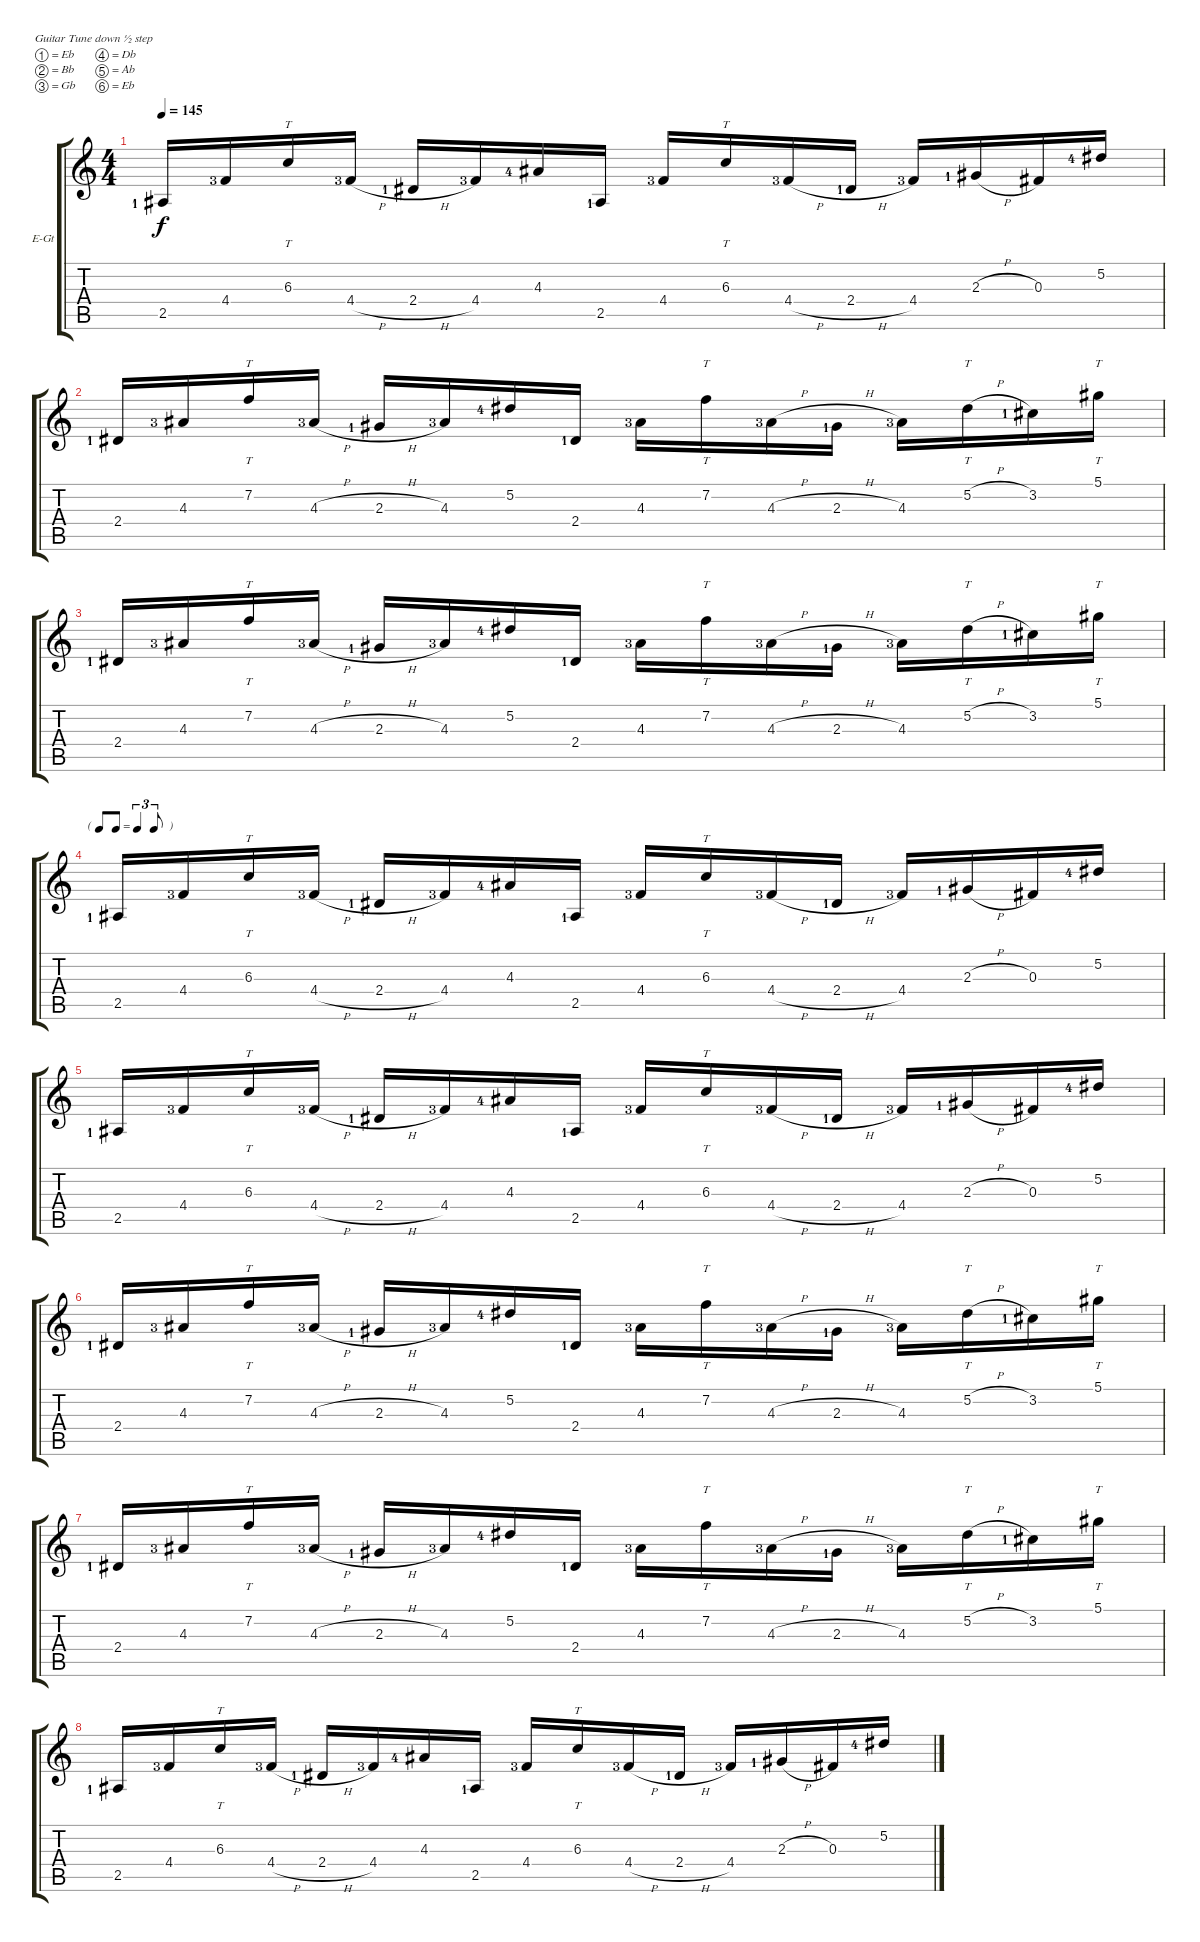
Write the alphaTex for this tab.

\bracketExtendMode groupsimilarinstruments
\firstSystemTrackNameOrientation horizontal
\otherSystemsTrackNameOrientation horizontal
\track ("Luke Hoskin" "E-Gt") {instrument distortionguitar}
\staff {score tabs}
\tuning (Eb4 Bb3 Gb3 Db3 Ab2 Eb2)
\ts (4 4)
\tempo 145
\clef g2
\ks c
2.5{lf 2}.16{dy f} 4.4{lf 4}.16 6.3.16{tt} 4.4{h lf 4}.16 2.4{h lf 2}.16 4.4{lf 4}.16 4.3{lf 5}.16 2.5{lf 2}.16 4.4{lf 4}.16 6.3.16{tt} 4.4{h lf 4}.16 2.4{h lf 2}.16 4.4{lf 4}.16 2.3{h lf 2}.16 0.3.16 5.2{lf 5}.16 |
2.4{lf 2}.16 4.3{lf 4}.16 7.2.16{tt} 4.3{h lf 4}.16 2.3{h lf 2}.16 4.3{lf 4}.16 5.2{lf 5}.16 2.4{lf 2}.16 4.3{lf 4}.16 7.2.16{tt} 4.3{h lf 4}.16 2.3{h lf 2}.16 4.3{lf 4}.16 5.2{h}.16{tt} 3.2{lf 2}.16 5.1.16{tt} |
2.4{lf 2}.16 4.3{lf 4}.16 7.2.16{tt} 4.3{h lf 4}.16 2.3{h lf 2}.16 4.3{lf 4}.16 5.2{lf 5}.16 2.4{lf 2}.16 4.3{lf 4}.16 7.2.16{tt} 4.3{h lf 4}.16 2.3{h lf 2}.16 4.3{lf 4}.16 5.2{h}.16{tt} 3.2{lf 2}.16 5.1.16{tt} |
\tf triplet8th
2.5{lf 2}.16 4.4{lf 4}.16 6.3.16{tt} 4.4{h lf 4}.16 2.4{h lf 2}.16 4.4{lf 4}.16 4.3{lf 5}.16 2.5{lf 2}.16 4.4{lf 4}.16 6.3.16{tt} 4.4{h lf 4}.16 2.4{h lf 2}.16 4.4{lf 4}.16 2.3{h lf 2}.16 0.3.16 5.2{lf 5}.16 |
2.5{lf 2}.16 4.4{lf 4}.16 6.3.16{tt} 4.4{h lf 4}.16 2.4{h lf 2}.16 4.4{lf 4}.16 4.3{lf 5}.16 2.5{lf 2}.16 4.4{lf 4}.16 6.3.16{tt} 4.4{h lf 4}.16 2.4{h lf 2}.16 4.4{lf 4}.16 2.3{h lf 2}.16 0.3.16 5.2{lf 5}.16 |
2.4{lf 2}.16 4.3{lf 4}.16 7.2.16{tt} 4.3{h lf 4}.16 2.3{h lf 2}.16 4.3{lf 4}.16 5.2{lf 5}.16 2.4{lf 2}.16 4.3{lf 4}.16 7.2.16{tt} 4.3{h lf 4}.16 2.3{h lf 2}.16 4.3{lf 4}.16 5.2{h}.16{tt} 3.2{lf 2}.16 5.1.16{tt} |
2.4{lf 2}.16 4.3{lf 4}.16 7.2.16{tt} 4.3{h lf 4}.16 2.3{h lf 2}.16 4.3{lf 4}.16 5.2{lf 5}.16 2.4{lf 2}.16 4.3{lf 4}.16 7.2.16{tt} 4.3{h lf 4}.16 2.3{h lf 2}.16 4.3{lf 4}.16 5.2{h}.16{tt} 3.2{lf 2}.16 5.1.16{tt} |
2.5{lf 2}.16 4.4{lf 4}.16 6.3.16{tt} 4.4{h lf 4}.16 2.4{h lf 2}.16 4.4{lf 4}.16 4.3{lf 5}.16 2.5{lf 2}.16 4.4{lf 4}.16 6.3.16{tt} 4.4{h lf 4}.16 2.4{h lf 2}.16 4.4{lf 4}.16 2.3{h lf 2}.16 0.3.16 5.2{lf 5}.16
